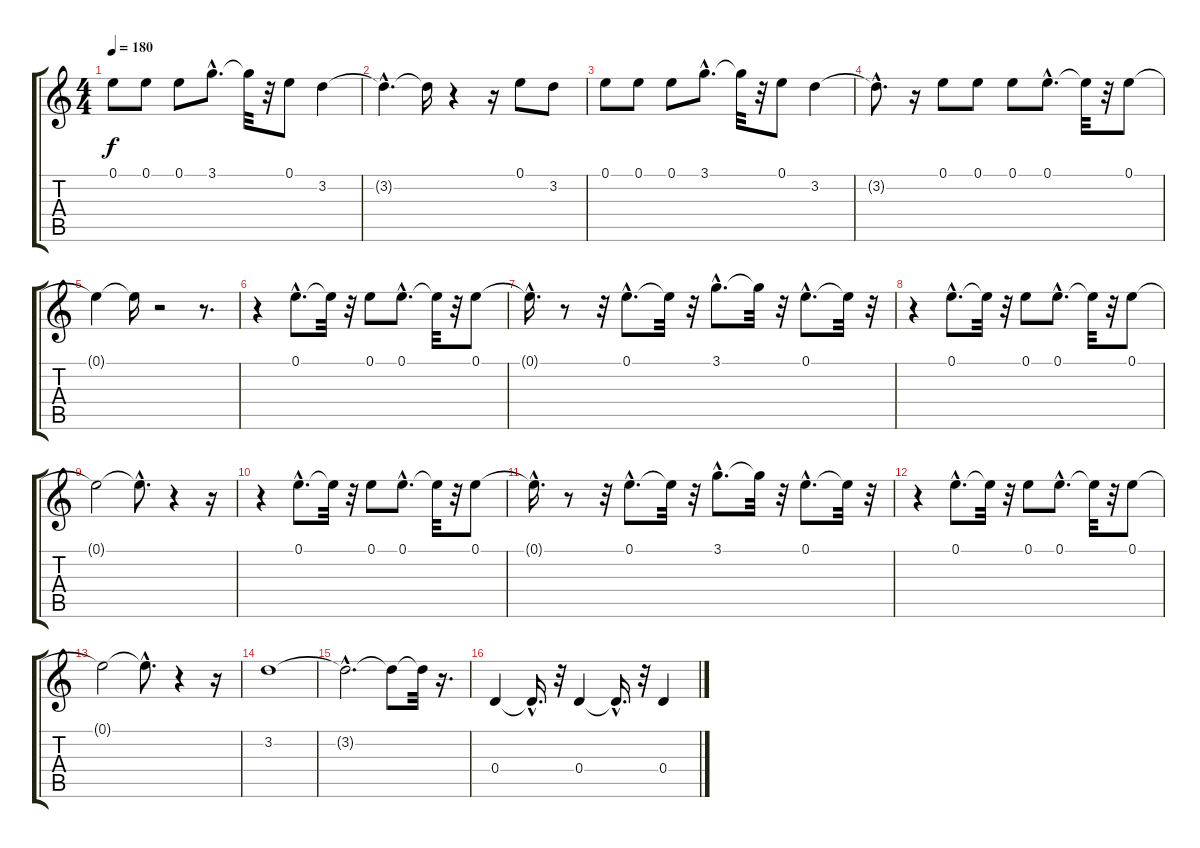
\track "" {instrument electricbasspick}
\staff {score tabs}
\tuning (E4 B3 G3 D3 A2 E2) {hide}
\ts (4 4)
\tempo 180
\clef g2
\ks c
0.1.8{dy f volume 16} 0.1.8{volume 16} 0.1.8{volume 16} 3.1{hac}.8{d volume 16} 3.1{t}.32 r.32 0.1.8{volume 16} 3.2.4{volume 16} |
3.2{hac t}.4{d} 3.2{t}.16 r.4 r.16 0.1.8{volume 16} 3.2.8{volume 16} |
0.1.8{volume 16} 0.1.8{volume 16} 0.1.8 3.1{hac}.8{d} 3.1{t}.32 r.32 0.1.8 3.2.4 |
3.2{hac t}.8{d} r.16 0.1.8 0.1.8 0.1.8 0.1{hac}.8{d} 0.1{t}.32 r.32 0.1.8 |
0.1{t}.4 0.1{t}.16 r.2 r.8{d} |
r.4 0.1{hac}.8{d} 0.1{t}.32 r.32 0.1.8 0.1{hac}.8{d} 0.1{t}.32 r.32 0.1.8 |
0.1{hac t}.16{d} r.8 r.32 0.1{hac}.8{d} 0.1{t}.32 r.32 3.1{hac}.8{d} 3.1{t}.32 r.32 0.1{hac}.8{d} 0.1{t}.32 r.32 |
r.4 0.1{hac}.8{d} 0.1{t}.32 r.32 0.1.8 0.1{hac}.8{d} 0.1{t}.32 r.32 0.1.8 |
0.1{t}.2 0.1{hac t}.8{d} r.4 r.16 |
r.4 0.1{hac}.8{d} 0.1{t}.32 r.32 0.1.8 0.1{hac}.8{d} 0.1{t}.32 r.32 0.1.8 |
0.1{hac t}.16{d} r.8 r.32 0.1{hac}.8{d} 0.1{t}.32 r.32 3.1{hac}.8{d} 3.1{t}.32 r.32 0.1{hac}.8{d} 0.1{t}.32 r.32 |
r.4 0.1{hac}.8{d} 0.1{t}.32 r.32 0.1.8 0.1{hac}.8{d} 0.1{t}.32 r.32 0.1.8 |
0.1{t}.2 0.1{hac t}.8{d} r.4 r.16 |
3.2.1 |
3.2{hac t}.2{d} 3.2{t}.8 3.2{t}.32 r.16{d} |
0.4.4 0.4{hac t}.16{d} r.32 0.4.4 0.4{hac t}.16{d} r.32 0.4.4
